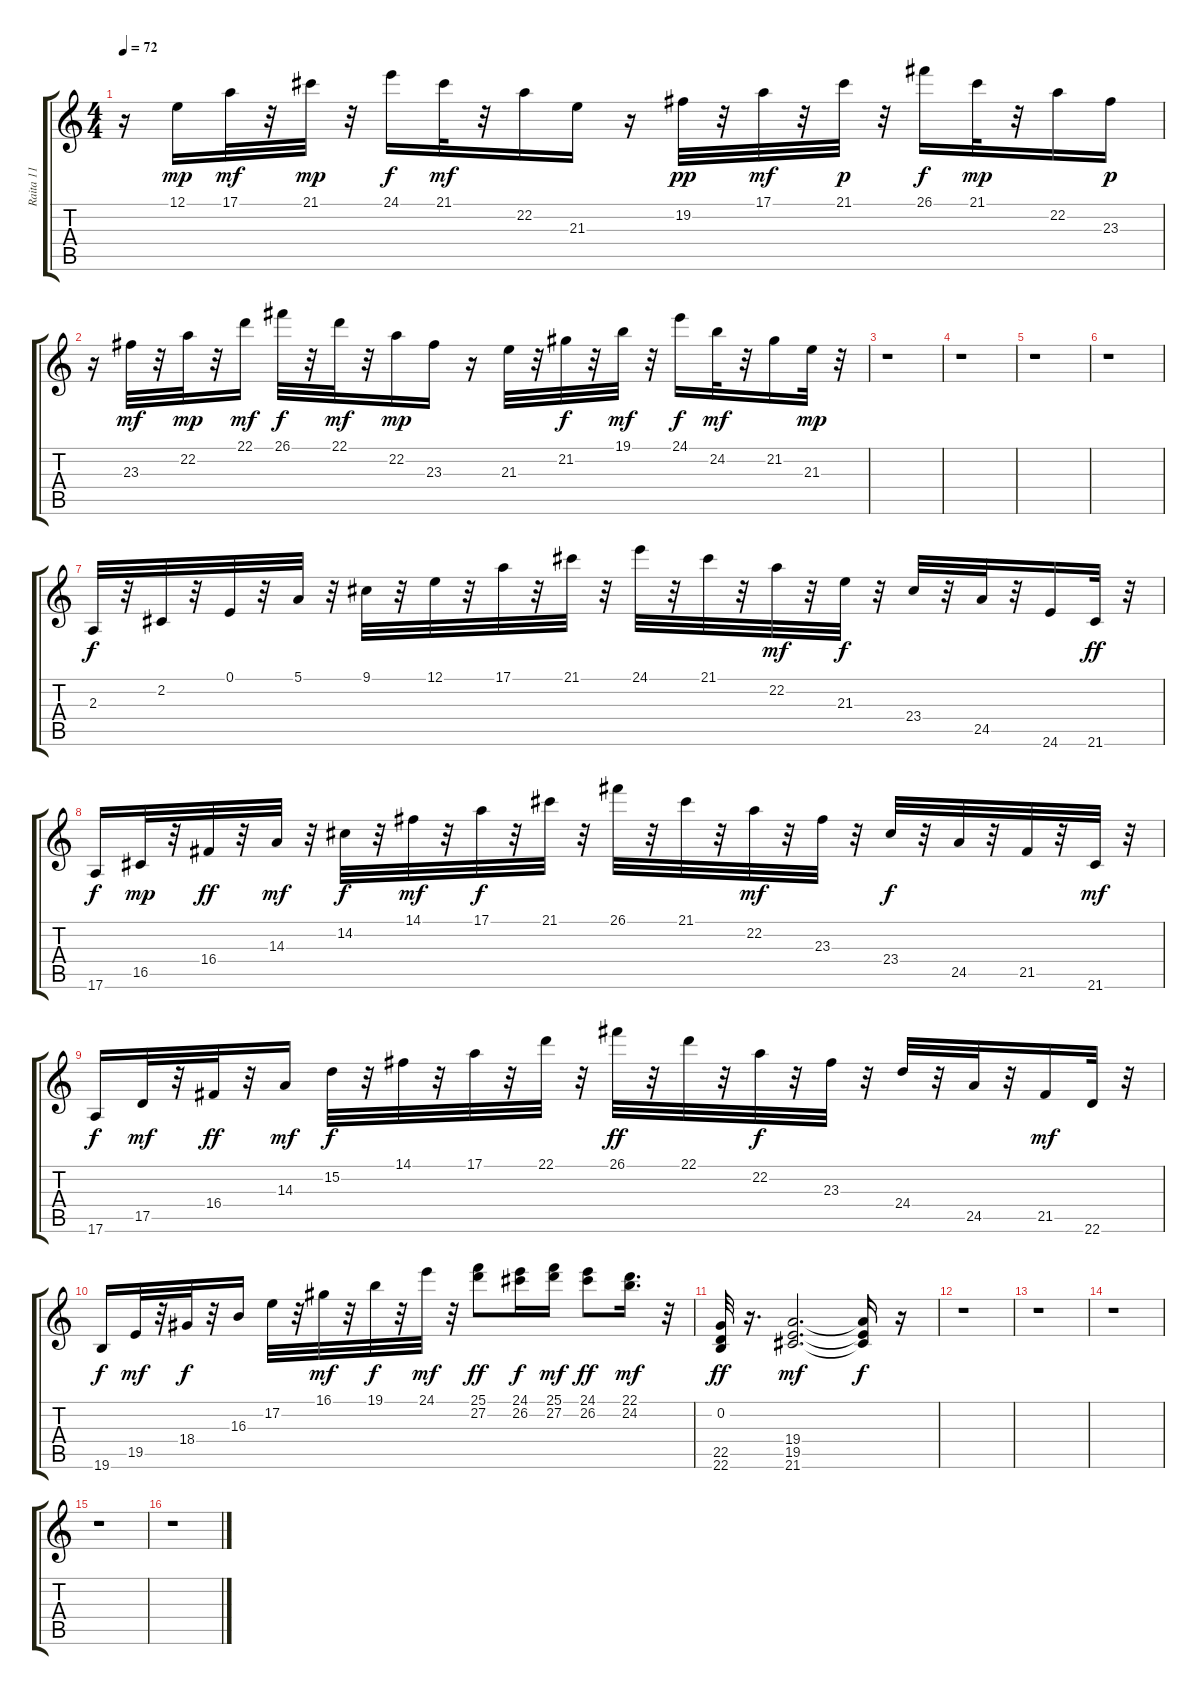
\track ("Raita 11" "Raita 11") {instrument stringensemble1}
\staff {score tabs}
\tuning (E4 B3 G3 D3 A2 E2) {hide}
\ts (4 4)
\tempo 72
\clef g2
\ks c
r.16{dy mp} 12.1.16 17.1.32{dy mf} r.32 21.1.32{dy mp} r.32 24.1.16{dy f} 21.1.32{dy mf} r.32 22.2.16 21.3.16 r.16 19.2.32{dy pp} r.32 17.1.32{dy mf} r.32 21.1.32{dy p} r.32 26.1.16{dy f} 21.1.32{dy mp} r.32 22.2.16 23.3.16{dy p} |
r.16 23.3.32{dy mf} r.32 22.2.32{dy mp} r.32 22.1.16{dy mf} 26.1.32{dy f} r.32 22.1.32{dy mf} r.32 22.2.16{dy mp} 23.3.16 r.16 21.3.32 r.32 21.2.32{dy f} r.32 19.1.32{dy mf} r.32 24.1.16{dy f} 24.2.32{dy mf} r.32 21.2.16 21.3.32{dy mp} r.32 |
r.1 |
r.1 |
r.1 |
r.1 |
2.3.32{dy f} r.32 2.2.32 r.32 0.1.32 r.32 5.1.32 r.32 9.1.32 r.32 12.1.32 r.32 17.1.32 r.32 21.1.32 r.32 24.1.32 r.32 21.1.32 r.32 22.2.32{dy mf} r.32 21.3.32{dy f} r.32 23.4.32 r.32 24.5.32 r.32 24.6.16 21.6.32{dy ff} r.32 |
17.6.16{dy f} 16.5.32{dy mp} r.32 16.4.32{dy ff} r.32 14.3.32{dy mf} r.32 14.2.32{dy f} r.32 14.1.32{dy mf} r.32 17.1.32{dy f} r.32 21.1.32 r.32 26.1.32 r.32 21.1.32 r.32 22.2.32{dy mf} r.32 23.3.32 r.32 23.4.32{dy f} r.32 24.5.32 r.32 21.5.32 r.32 21.6.32{dy mf} r.32 |
17.6.16{dy f} 17.5.32{dy mf} r.32 16.4.32{dy ff} r.32 14.3.16{dy mf} 15.2.32{dy f} r.32 14.1.32 r.32 17.1.32 r.32 22.1.32 r.32 26.1.32{dy ff} r.32 22.1.32 r.32 22.2.32{dy f} r.32 23.3.32 r.32 24.4.32 r.32 24.5.32 r.32 21.5.16{dy mf} 22.6.32 r.32 |
19.6.16{dy f} 19.5.32{dy mf} r.32 18.4.32{dy f} r.32 16.3.16 17.2.32 r.32 16.1.32{dy mf} r.32 19.1.32{dy f} r.32 24.1.32{dy mf} r.32 (25.1 27.2).8{dy ff} (24.1 26.2).16{dy f} (25.1 27.2).16{dy mf} (24.1 26.2).8{dy ff} (22.1 24.2).16{d dy mf} r.32 |
(0.2 22.5 22.6).32{dy ff} r.16{d} (19.4 19.5 21.6).2{d dy mf} (19.4{t} 19.5{t} 21.6{t}).16{dy f} r.16 |
r.1 |
r.1 |
r.1 |
r.1 |
r.1
